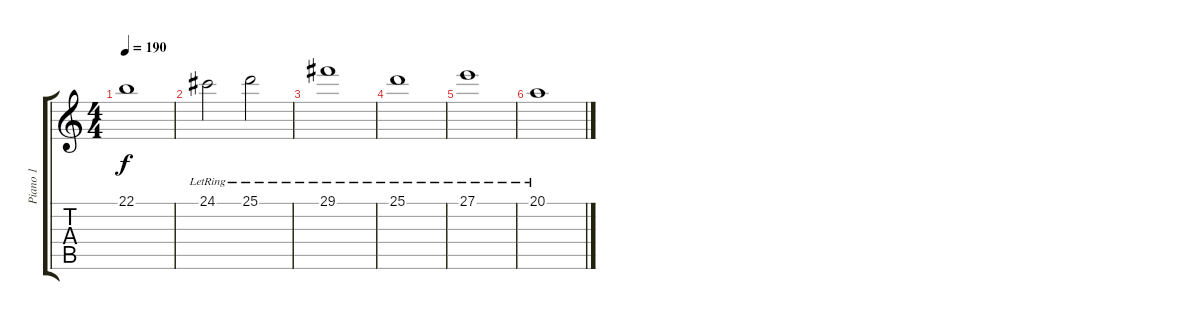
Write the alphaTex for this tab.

\track ("Piano 1" "Piano 1") {instrument brightacousticpiano}
\staff {score tabs}
\tuning (Db4 Ab3 E3 B2 Gb2 B1) {hide}
\ts (4 4)
\tempo 190
\clef g2
\ks c
22.1{t}.1{dy f} |
24.1{lr}.2 25.1{lr}.2 |
29.1{lr}.1 |
25.1{lr}.1 |
27.1{lr}.1 |
20.1{lr}.1
